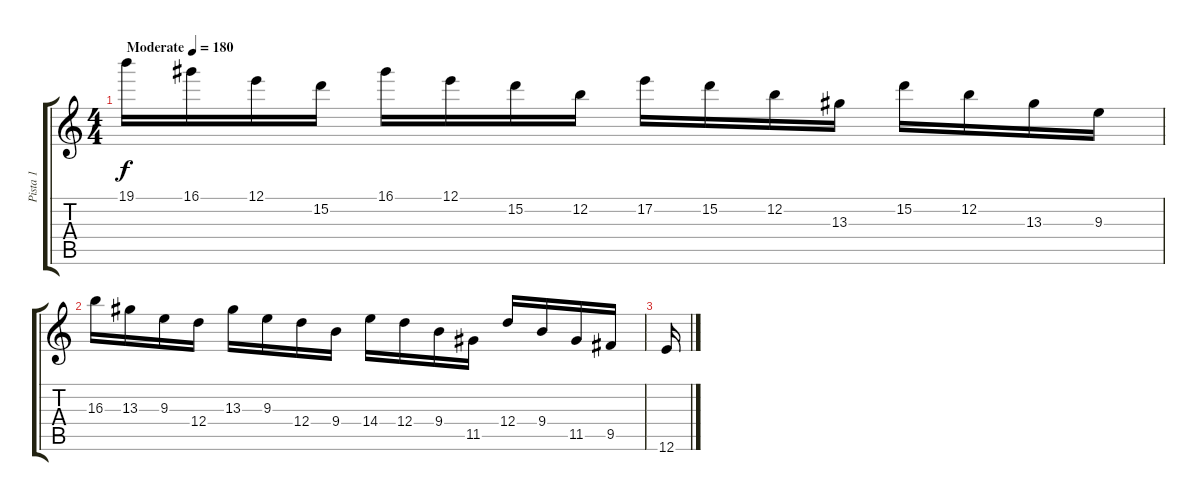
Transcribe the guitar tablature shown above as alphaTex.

\track ("Pista 1" "Pista 1") {instrument distortionguitar}
\staff {score tabs}
\tuning (E4 B3 G3 D3 A2 E2) {hide}
\ts (4 4)
\tempo (180 "Moderate")
\clef g2
\ks c
19.1.16{dy f instrument distortionguitar} 16.1.16 12.1.16 15.2.16 16.1.16 12.1.16 15.2.16 12.2.16 17.2.16 15.2.16 12.2.16 13.3.16 15.2.16 12.2.16 13.3.16 9.3.16 |
16.3.16 13.3.16 9.3.16 12.4.16 13.3.16 9.3.16 12.4.16 9.4.16 14.4.16 12.4.16 9.4.16 11.5.16 12.4.16 9.4.16 11.5.16 9.5.16 |
12.6.16
